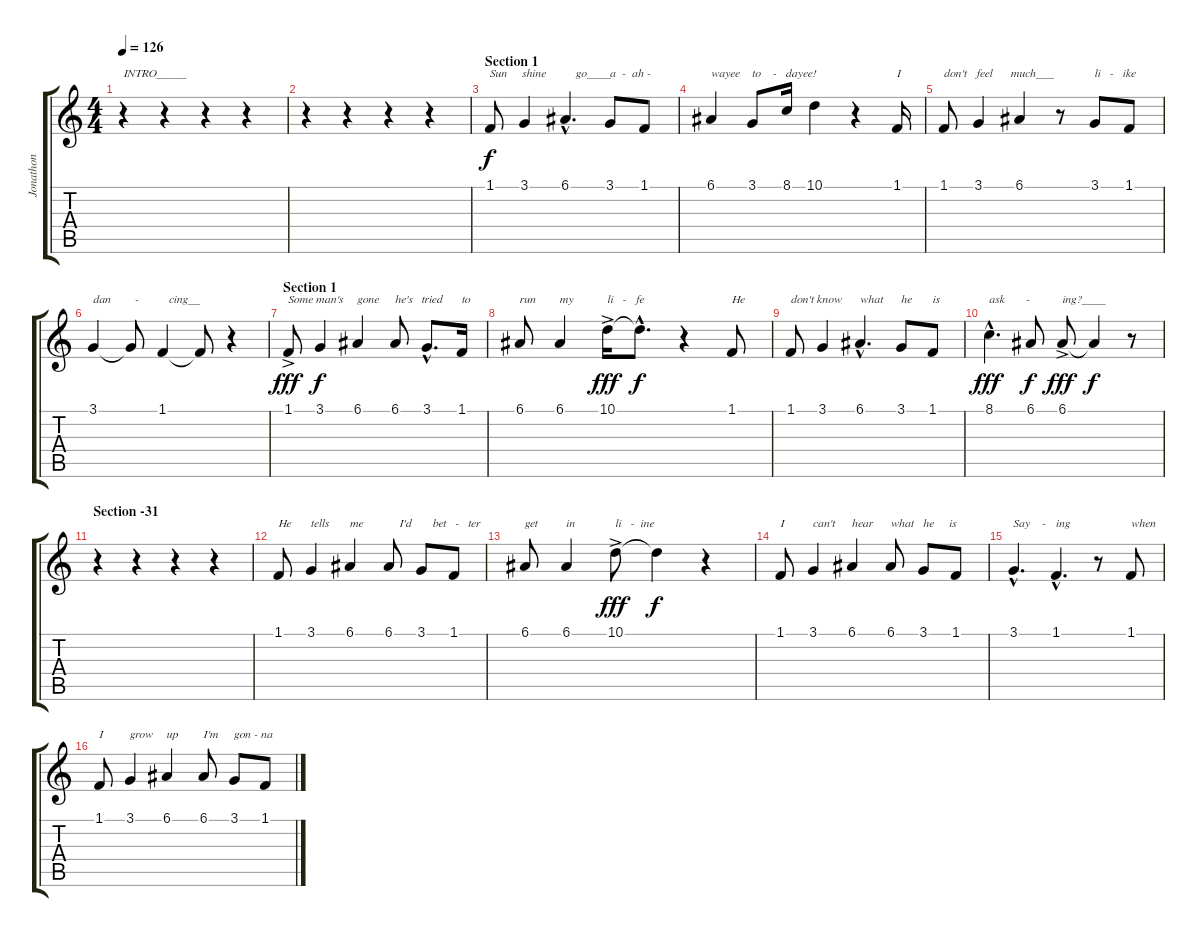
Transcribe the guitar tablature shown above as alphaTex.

\track ("Jonathon" "Jonathon") {instrument lead2sawtooth}
\staff {score tabs}
\tuning (E4 B3 G3 D3 A2 E2) {hide}
\ts (4 4)
\tempo 126
\clef g2
\ks c
r.4{txt "INTRO_____" dy f instrument lead2sawtooth} r.4 r.4 r.4 |
r.4 r.4 r.4 r.4 |
\section ("" "Section 1")
1.1.8{txt "Sun     shine          go____        "} 3.1.4 6.1{hac}.4{d} 3.1.8{txt "a  -  ah -"} 1.1.8 |
6.1.4{txt "wayee"} 3.1.8{txt "to    -   dayee!"} 8.1.16 10.1.4 r.4 1.1.16{txt "I"} |
1.1.8{txt "don't   feel      much___"} 3.1.4 6.1.4 r.8 3.1.8{txt "li   -   ike"} 1.1.8 |
3.1.4{txt "dan        -          cing__"} 3.1{t}.8 1.1.4 1.1{t}.8 r.4 |
\section ("" "Section 1")
1.1{ac}.8{txt "Some man's" dy fff} 3.1.4{dy f} 6.1.4{txt "gone"} 6.1.8{txt "he's   tried"} 3.1{hac}.8{d} 1.1.16{txt "to"} |
6.1.8{txt "run"} 6.1.4{txt "my"} 10.1{ac}.16{txt "li   -   fe" dy fff} 10.1{hac t}.8{d dy f} r.4 1.1.8{txt "He"} |
1.1.8{txt "don't know"} 3.1.4 6.1{hac}.4{d txt "what"} 3.1.8{txt "he"} 1.1.8{txt "is"} |
8.1{hac}.4{d txt "ask       -" dy fff} 6.1.8{dy f} 6.1{ac}.8{txt "ing?____" dy fff} 6.1{t}.4{dy f} r.8 |
\section ("" "Section -31")
r.4 r.4 r.4 r.4 |
1.1.8{txt "He"} 3.1.4{txt "tells"} 6.1.4{txt "me            I'd       bet   -   ter"} 6.1.8 3.1.8 1.1.8 |
6.1.8{txt "get"} 6.1.4{txt "in"} 10.1{ac}.8{txt "li   -  ine" dy fff} 10.1{t}.4{dy f} r.4 |
1.1.8{txt "I    "} 3.1.4{txt "can't "} 6.1.4{txt "hear"} 6.1.8{txt "what"} 3.1.8{txt "he     is"} 1.1.8 |
3.1{hac}.4{d txt "Say    -"} 1.1{hac}.4{d txt "ing"} r.8 1.1.8{txt "when"} |
1.1.8{txt "I"} 3.1.4{txt "grow"} 6.1.4{txt "up"} 6.1.8{txt "I'm"} 3.1.8{txt "gon - na"} 1.1.8
